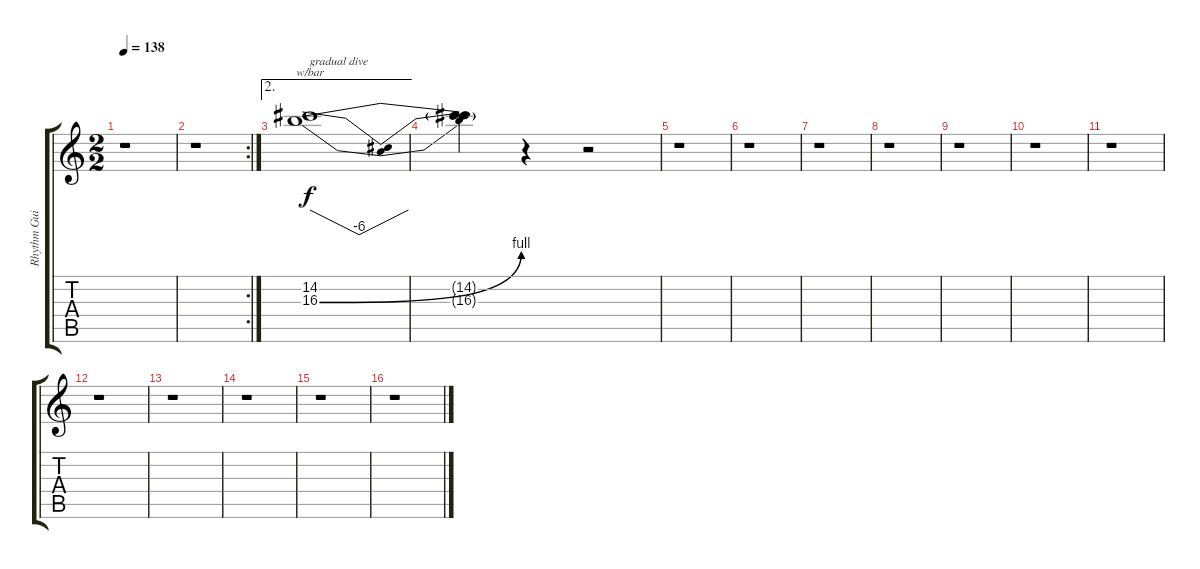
\track ("Rhythm Guitar 2" "Rhythm Gui") {instrument distortionguitar}
\staff {score tabs}
\tuning (E4 B3 G3 D3 A2 E2) {hide}
\ts (2 2)
\tempo 138
\clef g2
\ks c
r.1{dy f} |
\rc 2
r.1 |
\ae 2
(14.2 16.3{be (bend 0 0 60 4)}).1{tbe (dip default 0 0 30 -24 60 0) txt "gradual dive"} |
(14.2{t} 16.3{t}).4 r.4 r.2 |
r.1 |
r.1 |
r.1 |
r.1 |
r.1 |
r.1 |
r.1 |
r.1 |
r.1 |
r.1 |
r.1 |
r.1
